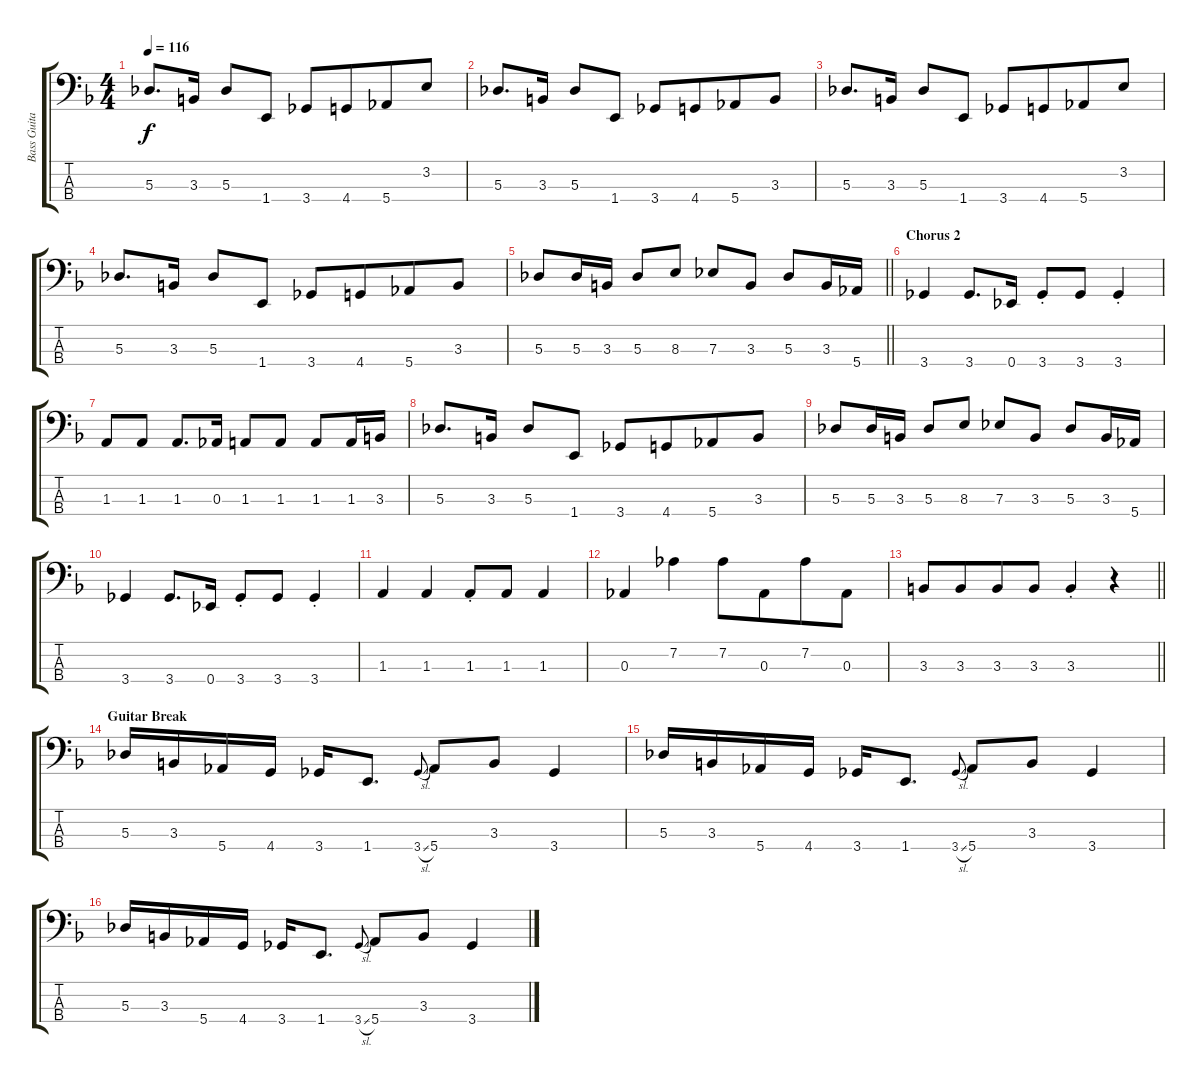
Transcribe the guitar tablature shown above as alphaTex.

\track ("Bass Guitar" "Bass Guita") {instrument electricbassfinger}
\staff {score tabs}
\tuning (Gb2 Db2 Ab1 Eb1) {hide}
\ts (4 4)
\tempo 116
\clef f4
\ks f
5.3.8{d dy f beam Up} 3.3.16{beam Up} 5.3.8 1.4.8 3.4.8 4.4.8{beam merge} 5.4.8 3.2.8 |
5.3.8{d beam Up} 3.3.16{beam Up} 5.3.8 1.4.8 3.4.8 4.4.8{beam merge} 5.4.8 3.3.8 |
5.3.8{d beam Up} 3.3.16{beam Up} 5.3.8 1.4.8 3.4.8 4.4.8{beam merge} 5.4.8 3.2.8 |
5.3.8{d beam Up} 3.3.16{beam Up} 5.3.8 1.4.8 3.4.8 4.4.8{beam merge} 5.4.8 3.3.8 |
\barLineRight lightlight
5.3.8{beam Up} 5.3.16{beam Up} 3.3.16{beam Up} 5.3.8{beam Up} 8.3.8{beam Up} 7.3.8{beam Up} 3.3.8{beam Up} 5.3.8 3.3.16 5.4.16 |
\section ("" "Chorus 2")
3.4.4 3.4.8{d} 0.4.16 3.4{st}.8 3.4.8 3.4{st}.4 |
1.3.8 1.3.8 1.3.8{d} 0.3.16 1.3.8 1.3.8 1.3.8 1.3.16 3.3.16 |
5.3.8{d beam Up} 3.3.16{beam Up} 5.3.8 1.4.8 3.4.8 4.4.8{beam merge} 5.4.8 3.3.8 |
5.3.8{beam Up} 5.3.16{beam Up} 3.3.16{beam Up} 5.3.8{beam Up} 8.3.8{beam Up} 7.3.8{beam Up} 3.3.8{beam Up} 5.3.8 3.3.16 5.4.16 |
3.4.4 3.4.8{d} 0.4.16 3.4{st}.8 3.4.8 3.4{st}.4 |
1.3.4 1.3.4 1.3{st}.8 1.3.8 1.3.4 |
0.3.4 7.2.4 7.2.8 0.3.8{beam merge} 7.2.8 0.3.8 |
\barLineRight lightlight
3.3.8 3.3.8{beam merge} 3.3.8 3.3.8 3.3{st}.4 r.4 |
\section ("" "Guitar Break")
5.3.16 3.3.16 5.4.16 4.4.16 3.4.16 1.4.8{d} 3.4{sl}.8{gr onbeat} 5.4.8 3.3.8 3.4.4 |
5.3.16 3.3.16 5.4.16 4.4.16 3.4.16 1.4.8{d} 3.4{sl}.8{gr onbeat} 5.4.8 3.3.8 3.4.4 |
5.3.16 3.3.16 5.4.16 4.4.16 3.4.16 1.4.8{d} 3.4{sl}.8{gr onbeat} 5.4.8 3.3.8 3.4.4
